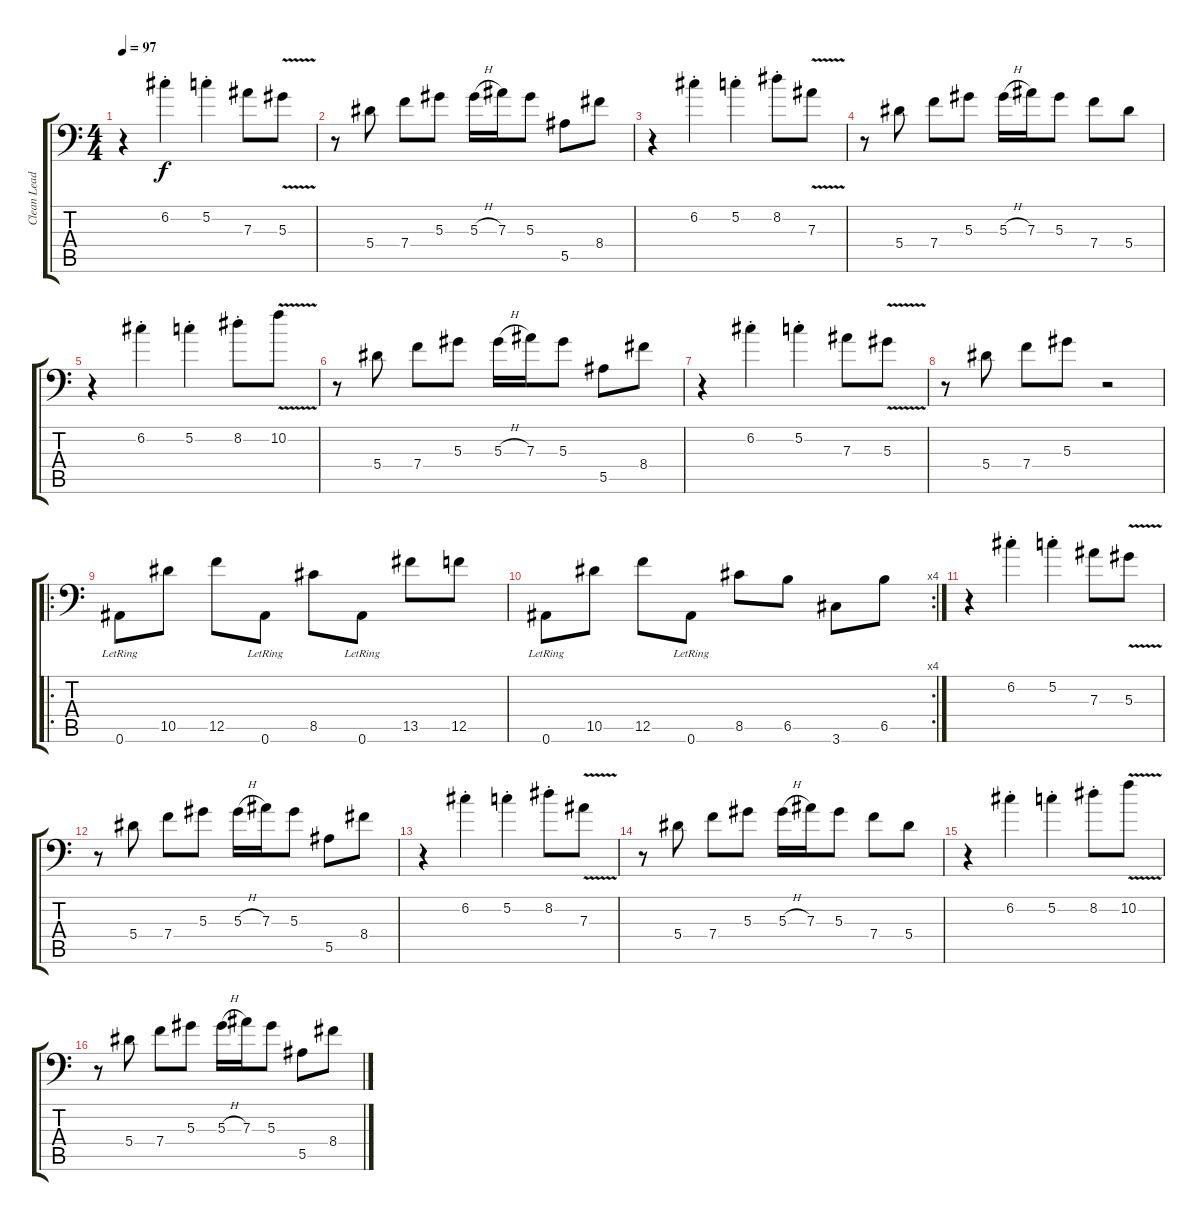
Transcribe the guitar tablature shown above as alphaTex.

\track ("Clean Lead" "Clean Lead") {instrument electricguitarjazz}
\staff {score tabs}
\tuning (C4 G3 Eb3 Bb2 F2 Bb1) {hide}
\ts (4 4)
\tempo 97
\clef f4
\ks c
r.4{dy f} 6.2{st}.4 5.2{st}.4 7.3.8 5.3{v}.8 |
r.8 5.4.8 7.4.8 5.3.8 5.3{h}.16 7.3.16 5.3.8 5.5.8 8.4.8 |
r.4 6.2{st}.4 5.2{st}.4 8.2{st}.8 7.3{v}.8 |
r.8 5.4.8 7.4.8 5.3.8 5.3{h}.16 7.3.16 5.3.8 7.4.8 5.4.8 |
r.4 6.2{st}.4 5.2{st}.4 8.2{st}.8 10.2{v}.8 |
r.8 5.4.8 7.4.8 5.3.8 5.3{h}.16 7.3.16 5.3.8 5.5.8 8.4.8 |
r.4 6.2{st}.4 5.2{st}.4 7.3.8 5.3{v}.8 |
r.8 5.4.8 7.4.8 5.3.8 r.2 |
\ro
0.6{lr}.8 10.5.8 12.5.8 0.6{lr}.8 8.5.8 0.6{lr}.8 13.5.8 12.5.8 |
\rc 4
0.6{lr}.8 10.5.8 12.5.8 0.6{lr}.8 8.5.8 6.5.8 3.6.8 6.5.8 |
r.4 6.2{st}.4 5.2{st}.4 7.3.8 5.3{v}.8 |
r.8 5.4.8 7.4.8 5.3.8 5.3{h}.16 7.3.16 5.3.8 5.5.8 8.4.8 |
r.4 6.2{st}.4 5.2{st}.4 8.2{st}.8 7.3{v}.8 |
r.8 5.4.8 7.4.8 5.3.8 5.3{h}.16 7.3.16 5.3.8 7.4.8 5.4.8 |
r.4 6.2{st}.4 5.2{st}.4 8.2{st}.8 10.2{v}.8 |
r.8 5.4.8 7.4.8 5.3.8 5.3{h}.16 7.3.16 5.3.8 5.5.8 8.4.8
